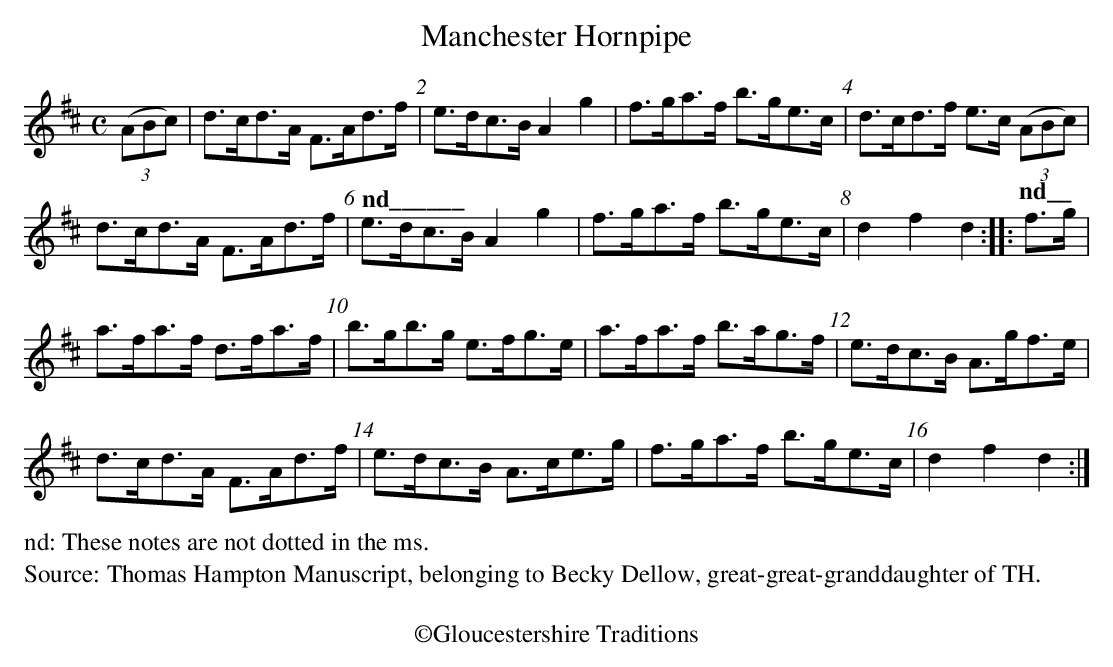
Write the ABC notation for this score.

X:1
T:Manchester Hornpipe
M:C
L:1/8
K:D
((3ABc)|d>cd>A F>Ad>f | e>dc>B A2g2 | f>ga>f b>ge>c | d>cd>f e>c ((3ABc)|
d>cd>A F>Ad>f | "^ nd______"e>dc>B A2g2 | f>ga>f b>ge>c | d2f2d2::"^nd__"f>g|
a>fa>f d>fa>f | b>gb>g e>fg>e | a>fa>f b>ag>f | e>dc>B A>gf>e |
d>cd>A F>Ad>f | e>dc>B A>ce>g | f>ga>f b>ge>c | d2f2d2:|
